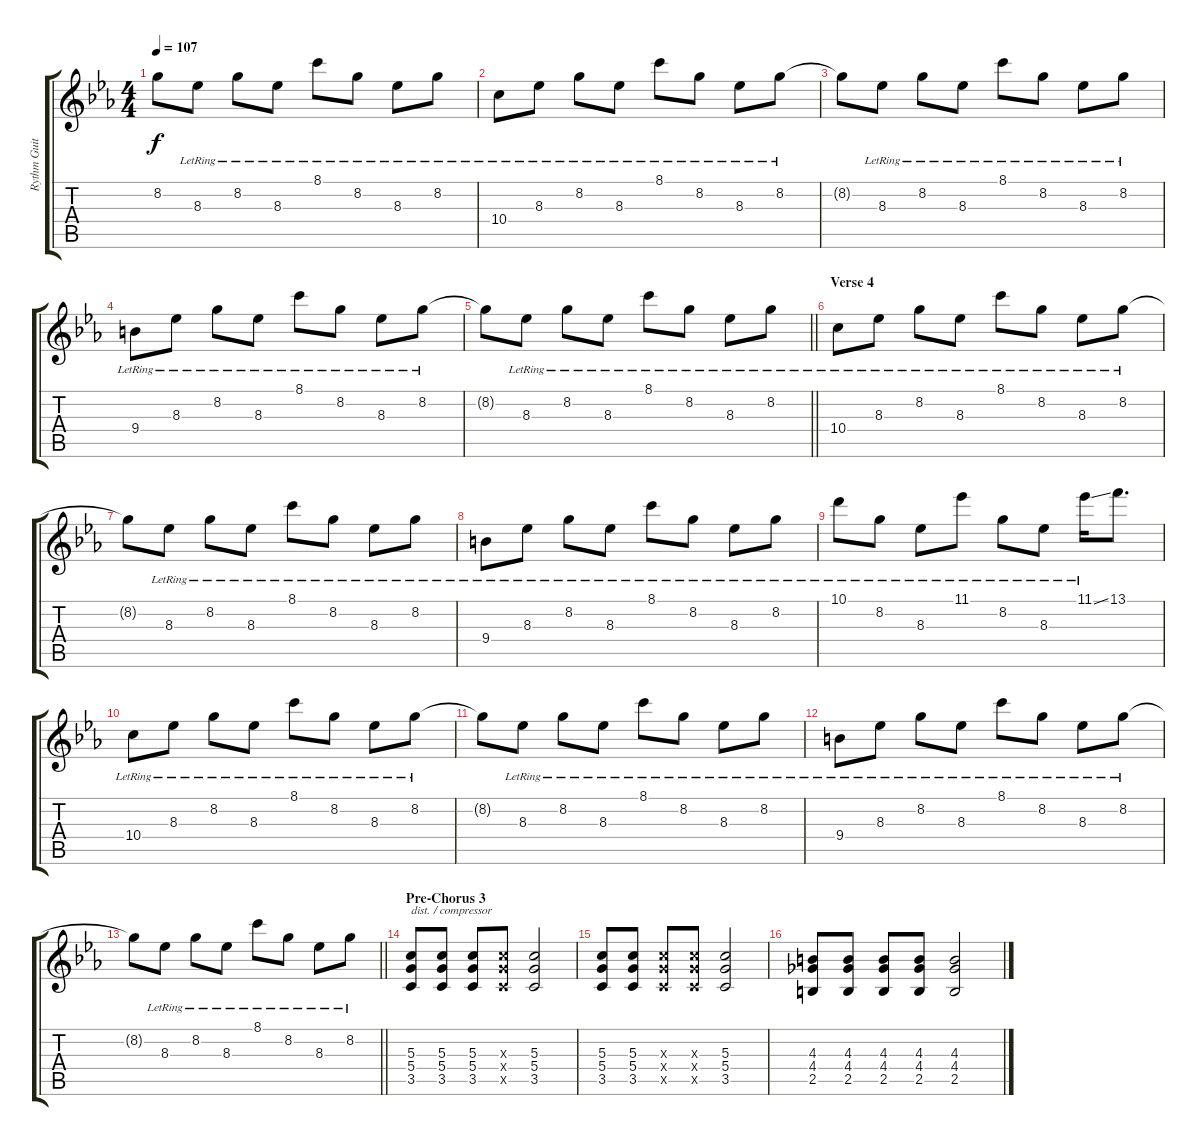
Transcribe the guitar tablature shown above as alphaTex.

\track ("Rythm Guitar" "Rythm Guit") {instrument electricguitarclean}
\staff {score tabs}
\tuning (E4 B3 G3 D3 A2 E2) {hide}
\ts (4 4)
\tempo 107
\clef g2
\ks cminor
8.2{t}.8{dy f} 8.3{lr}.8 8.2{lr}.8 8.3{lr}.8 8.1{lr}.8 8.2{lr}.8 8.3{lr}.8 8.2{lr}.8 |
10.4{lr}.8 8.3{lr}.8 8.2{lr}.8 8.3{lr}.8 8.1{lr}.8 8.2{lr}.8 8.3{lr}.8 8.2{lr}.8 |
8.2{t}.8 8.3{lr}.8 8.2{lr}.8 8.3{lr}.8 8.1{lr}.8 8.2{lr}.8 8.3{lr}.8 8.2{lr}.8 |
9.4{lr}.8 8.3{lr}.8 8.2{lr}.8 8.3{lr}.8 8.1{lr}.8 8.2{lr}.8 8.3{lr}.8 8.2{lr}.8 |
\barLineRight lightlight
8.2{t}.8 8.3{lr}.8 8.2{lr}.8 8.3{lr}.8 8.1{lr}.8 8.2{lr}.8 8.3{lr}.8 8.2{lr}.8 |
\section ("" "Verse 4")
10.4{lr}.8 8.3{lr}.8 8.2{lr}.8 8.3{lr}.8 8.1{lr}.8 8.2{lr}.8 8.3{lr}.8 8.2{lr}.8 |
8.2{t}.8 8.3{lr}.8 8.2{lr}.8 8.3{lr}.8 8.1{lr}.8 8.2{lr}.8 8.3{lr}.8 8.2{lr}.8 |
9.4{lr}.8 8.3{lr}.8 8.2{lr}.8 8.3{lr}.8 8.1{lr}.8 8.2{lr}.8 8.3{lr}.8 8.2{lr}.8 |
10.1{lr}.8 8.2{lr}.8 8.3{lr}.8 11.1{lr}.8 8.2{lr}.8 8.3{lr}.8 11.1{ss lr}.16 13.1.8{d} |
10.4{lr}.8 8.3{lr}.8 8.2{lr}.8 8.3{lr}.8 8.1{lr}.8 8.2{lr}.8 8.3{lr}.8 8.2{lr}.8 |
8.2{t}.8 8.3{lr}.8 8.2{lr}.8 8.3{lr}.8 8.1{lr}.8 8.2{lr}.8 8.3{lr}.8 8.2{lr}.8 |
9.4{lr}.8 8.3{lr}.8 8.2{lr}.8 8.3{lr}.8 8.1{lr}.8 8.2{lr}.8 8.3{lr}.8 8.2{lr}.8 |
\barLineRight lightlight
8.2{t}.8 8.3{lr}.8 8.2{lr}.8 8.3{lr}.8 8.1{lr}.8 8.2{lr}.8 8.3{lr}.8 8.2{lr}.8 |
\section ("" "Pre-Chorus 3")
(5.3 5.4 3.5).8{txt "dist. / compressor" instrument overdrivenguitar} (5.3 5.4 3.5).8 (5.3 5.4 3.5).8 (5.3{x} 5.4{x} 3.5{x}).8 (5.3 5.4 3.5).2 |
(5.3 5.4 3.5).8 (5.3 5.4 3.5).8 (5.3{x} 5.4{x} 3.5{x}).8 (5.3{x} 5.4{x} 3.5{x}).8 (5.3 5.4 3.5).2 |
(4.3 4.4 2.5).8 (4.3 4.4 2.5).8 (4.3 4.4 2.5).8 (4.3 4.4 2.5).8 (4.3 4.4 2.5).2
